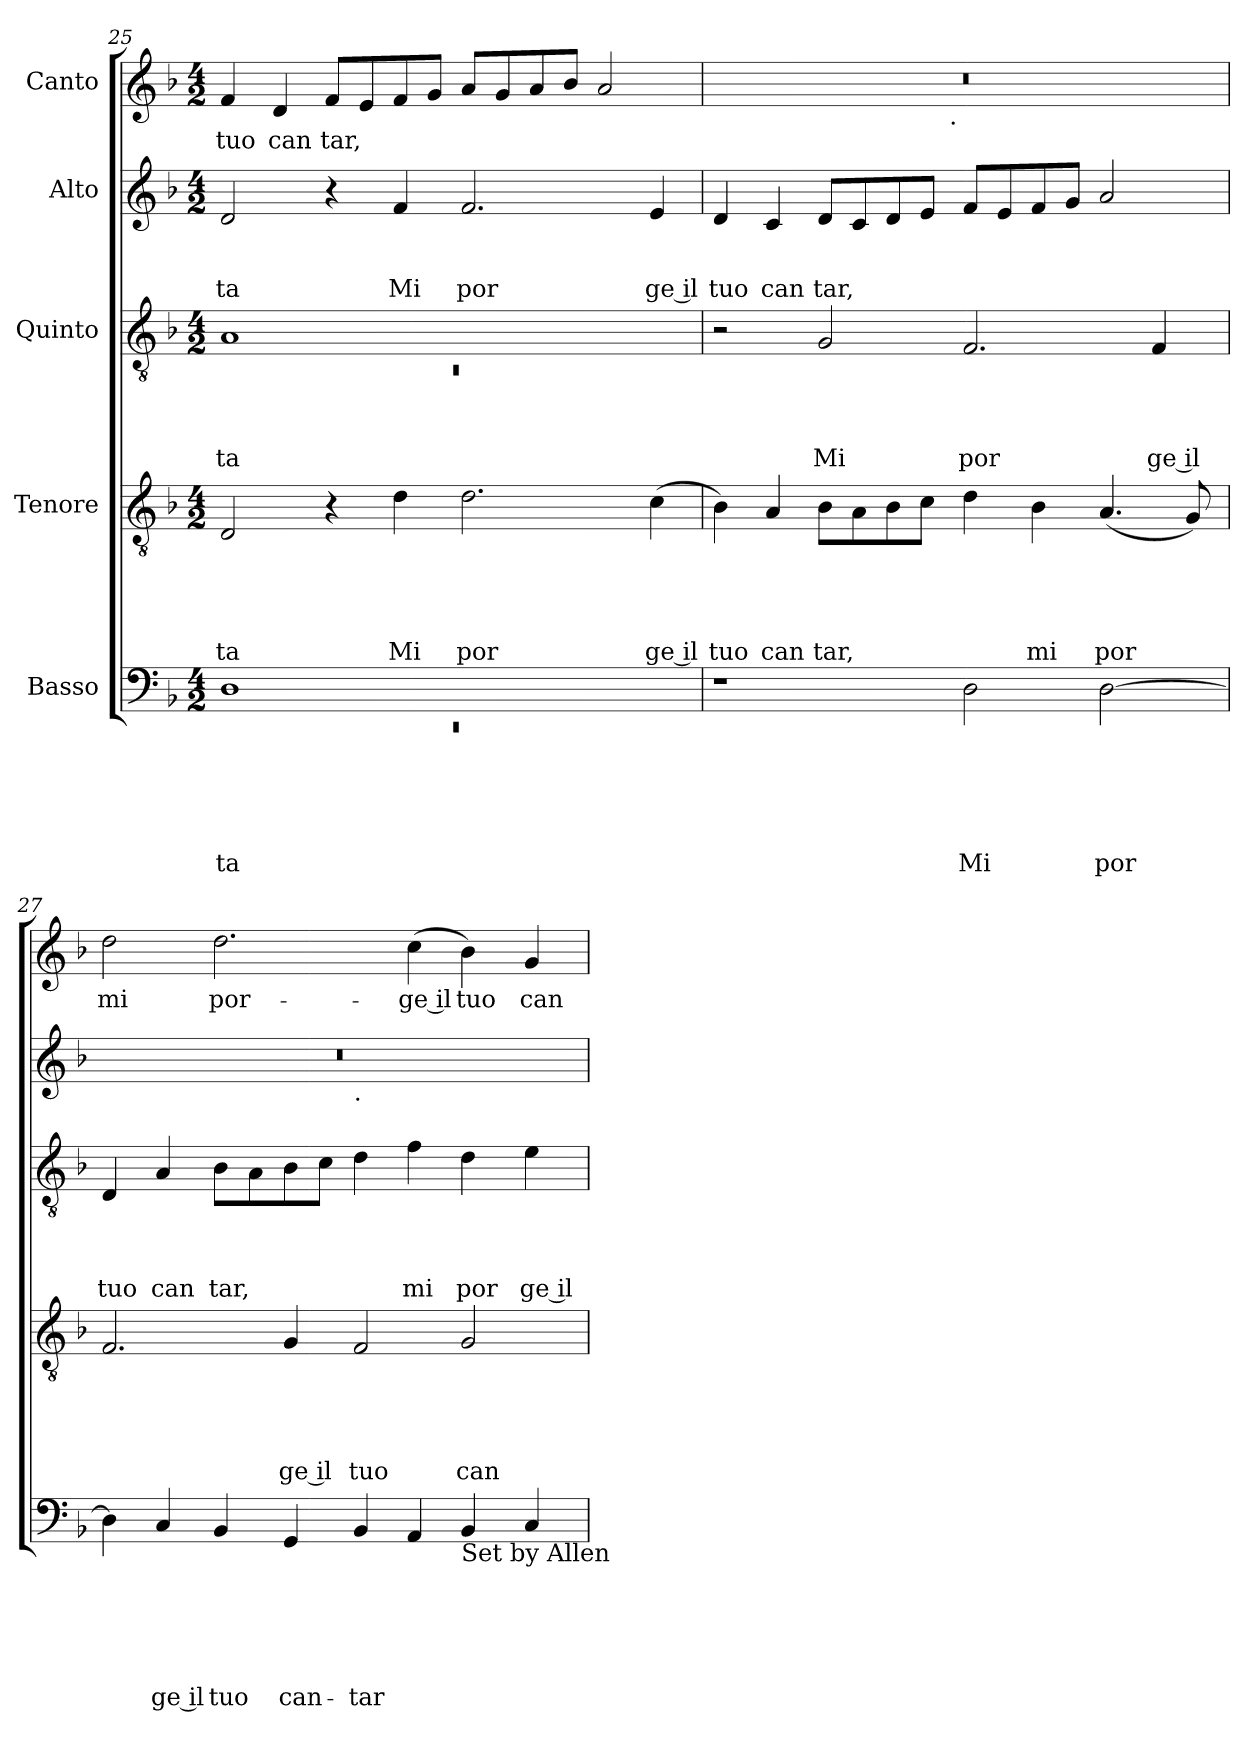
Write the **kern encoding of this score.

**kern	**text	**text	**text	**text	**text	**text	**kern	**text	**text	**text	**text	**text	**kern	**text	**text	**text	**text	**kern	**text	**text	**text	**kern	**text
*part5	*part5	*part5	*part5	*part5	*part5	*part5	*part4	*part4	*part4	*part4	*part4	*part4	*part3	*part3	*part3	*part3	*part3	*part2	*part2	*part2	*part2	*part1	*part1
*staff5	*staff5	*staff5	*staff5	*staff5	*staff5	*staff5	*staff4	*staff4	*staff4	*staff4	*staff4	*staff4	*staff3	*staff3	*staff3	*staff3	*staff3	*staff2	*staff2	*staff2	*staff2	*staff1	*staff1
*I"Basso	*	*	*	*	*	*	*I"Tenore	*	*	*	*	*	*I"Quinto	*	*	*	*	*I"Alto	*	*	*	*I"Canto	*
*clefF4	*	*	*	*	*	*	*clefGv2	*	*	*	*	*	*clefGv2	*	*	*	*	*clefG2	*	*	*	*clefG2	*
*k[b-]	*	*	*	*	*	*	*k[b-]	*	*	*	*	*	*k[b-]	*	*	*	*	*k[b-]	*	*	*	*k[b-]	*
*F:	*	*	*	*	*	*	*F:	*	*	*	*	*	*F:	*	*	*	*	*F:	*	*	*	*F:	*
*M4/2	*	*	*	*	*	*	*M4/2	*	*	*	*	*	*M4/2	*	*	*	*	*M4/2	*	*	*	*M4/2	*
=25	=25	=25	=25	=25	=25	=25	=25	=25	=25	=25	=25	=25	=25	=25	=25	=25	=25	=25	=25	=25	=25	=25	=25
*^	*	*	*	*	*	*	*	*	*	*	*	*	*^	*	*	*	*	*	*	*	*	*	*
!	!LO:N:vis=1	!	!	!	!	!	!LO:LY:b	!	!	!	!	!	!LO:LY:b	!	!LO:N:vis=1	!	!	!	!LO:LY:b	!	!	!	!LO:LY:b	!	!LO:LY:b
1D	0rEE	.	.	.	.	.	ta	2D/	.	.	.	.	ta	1A	0rC	.	.	.	ta	2d/	.	.	ta	4f/	tuo
!	!	!	!	!	!	!	!	!	!	!	!	!	!	!	!	!	!	!	!	!	!	!	!	!	!LO:LY:b
.	.	.	.	.	.	.	.	.	.	.	.	.	.	.	.	.	.	.	.	.	.	.	.	4d/	can
!	!	!	!	!	!	!	!	!	!	!	!	!	!	!	!	!	!	!	!	!	!	!	!	!	!LO:LY:b
.	.	.	.	.	.	.	.	4r	.	.	.	.	.	.	.	.	.	.	.	4r	.	.	.	8f/L	tar,
.	.	.	.	.	.	.	.	.	.	.	.	.	.	.	.	.	.	.	.	.	.	.	.	8e/	.
!	!	!	!	!	!	!	!	!	!	!	!	!	!LO:LY:b	!	!	!	!	!	!	!	!	!	!LO:LY:b	!	!
.	.	.	.	.	.	.	.	4d\	.	.	.	.	Mi	.	.	.	.	.	.	4f/	.	.	Mi	8f/	.
.	.	.	.	.	.	.	.	.	.	.	.	.	.	.	.	.	.	.	.	.	.	.	.	8g/J	.
!	!	!	!	!	!	!	!	!	!	!	!	!	!LO:LY:b	!	!	!	!	!	!	!	!	!	!LO:LY:b	!	!
1ryy	.	.	.	.	.	.	.	2.d\	.	.	.	.	por	1ryy	.	.	.	.	.	2.f/	.	.	por	8a/L	.
.	.	.	.	.	.	.	.	.	.	.	.	.	.	.	.	.	.	.	.	.	.	.	.	8g/	.
.	.	.	.	.	.	.	.	.	.	.	.	.	.	.	.	.	.	.	.	.	.	.	.	8a/	.
.	.	.	.	.	.	.	.	.	.	.	.	.	.	.	.	.	.	.	.	.	.	.	.	8b-/J	.
.	.	.	.	.	.	.	.	.	.	.	.	.	.	.	.	.	.	.	.	.	.	.	.	2a/	.
!	!	!	!	!	!	!	!	!	!	!	!	!	!LO:LY:b:rj	!	!	!	!	!	!	!	!	!	!LO:LY:b:rj	!	!
.	.	.	.	.	.	.	.	(<4c\	.	.	.	.	ge il	.	.	.	.	.	.	4e/	.	.	ge il	.	.
*v	*v	*	*	*	*	*	*	*	*	*	*	*	*	*v	*v	*	*	*	*	*	*	*	*	*	*
=26	=26	=26	=26	=26	=26	=26	=26	=26	=26	=26	=26	=26	=26	=26	=26	=26	=26	=26	=26	=26	=26	=26	=26
!	!	!	!	!	!	!	!	!	!	!	!	!LO:LY:b	!	!	!	!	!	!	!	!	!LO:LY:b	!	!
*	*	*	*	*	*	*	*	*	*	*	*	*	*	*	*	*	*	*	*	*	*	*^	*
1r	.	.	.	.	.	.	4B-\)	.	.	.	.	tuo	2r	.	.	.	.	4d/	.	.	tuo	0r	2ryy	.
!	!	!	!	!	!	!	!	!	!	!	!	!LO:LY:b	!	!	!	!	!	!	!	!	!LO:LY:b	!	!	!
.	.	.	.	.	.	.	4A/	.	.	.	.	can	.	.	.	.	.	4c/	.	.	can	.	.	.
!	!	!	!	!	!	!	!	!	!	!	!	!LO:LY:b	!	!	!	!	!LO:LY:b	!	!	!	!LO:LY:b	!	!	!
.	.	.	.	.	.	.	8B-\L	.	.	.	.	tar,	2G/	.	.	.	Mi	8d/L	.	.	tar,	.	4...ryy	.
.	.	.	.	.	.	.	8A\	.	.	.	.	.	.	.	.	.	.	8c/	.	.	.	.	.	.
.	.	.	.	.	.	.	8B-\	.	.	.	.	.	.	.	.	.	.	8d/	.	.	.	.	.	.
.	.	.	.	.	.	.	8c\J	.	.	.	.	.	.	.	.	.	.	8e/J	.	.	.	.	.	.
!	!	!	!	!	!	!	!	!	!	!	!	!	!	!	!	!	!	!	!	!	!	!	!LO:TX:b:t=.	!
.	.	.	.	.	.	.	.	.	.	.	.	.	.	.	.	.	.	.	.	.	.	.	1ryy	.
!	!	!	!	!	!	!LO:LY:b	!	!	!	!	!	!	!	!	!	!	!LO:LY:b	!	!	!	!	!	!	!
2D\	.	.	.	.	.	Mi	4d\	.	.	.	.	.	2.F/	.	.	.	por	8f/L	.	.	.	.	.	.
.	.	.	.	.	.	.	.	.	.	.	.	.	.	.	.	.	.	8e/	.	.	.	.	.	.
!	!	!	!	!	!	!	!	!	!	!	!	!LO:LY:b	!	!	!	!	!	!	!	!	!	!	!	!
.	.	.	.	.	.	.	4B-\	.	.	.	.	mi	.	.	.	.	.	8f/	.	.	.	.	.	.
.	.	.	.	.	.	.	.	.	.	.	.	.	.	.	.	.	.	8g/J	.	.	.	.	.	.
!	!	!	!	!	!	!LO:LY:b	!	!	!	!	!	!LO:LY:b	!	!	!	!	!	!	!	!	!	!	!	!
[<2D\	.	.	.	.	.	por	(4.A/	.	.	.	.	por	.	.	.	.	.	2a/	.	.	.	.	.	.
!	!	!	!	!	!	!	!	!	!	!	!	!	!	!	!	!	!LO:LY:b:rj	!	!	!	!	!	!	!
.	.	.	.	.	.	.	.	.	.	.	.	.	4F/	.	.	.	ge il	.	.	.	.	.	.	.
.	.	.	.	.	.	.	8G/)	.	.	.	.	.	.	.	.	.	.	.	.	.	.	.	.	.
.	.	.	.	.	.	.	.	.	.	.	.	.	.	.	.	.	.	.	.	.	.	.	32ryy	.
!!LO:LB:g=z
=27	=27	=27	=27	=27	=27	=27	=27	=27	=27	=27	=27	=27	=27	=27	=27	=27	=27	=27	=27	=27	=27	=27	=27	=27
!	!	!	!	!	!	!	!	!	!	!	!	!	!	!	!	!	!LO:LY:b	!	!	!	!	!	!	!LO:LY:b
*	*	*	*	*	*	*	*	*	*	*	*	*	*	*	*	*	*	*^	*	*	*	*v	*v	*
4D\]	.	.	.	.	.	.	2.F/	.	.	.	.	.	4D/	.	.	.	tuo	0r	1ryy	.	.	.	2dd\	mi
!	!	!	!	!	!	!LO:LY:b:rj	!	!	!	!	!	!	!	!	!	!	!LO:LY:b	!	!	!	!	!	!	!
4C/	.	.	.	.	.	ge il	.	.	.	.	.	.	4A/	.	.	.	can	.	.	.	.	.	.	.
!	!	!	!	!	!	!LO:LY:b	!	!	!	!	!	!	!	!	!	!	!LO:LY:b	!	!	!	!	!	!	!LO:LY:b
4BB-/	.	.	.	.	.	tuo	.	.	.	.	.	.	8B-\L	.	.	.	tar,	.	.	.	.	.	2.dd\	por-
.	.	.	.	.	.	.	.	.	.	.	.	.	8A\	.	.	.	.	.	.	.	.	.	.	.
!	!	!	!	!	!	!LO:LY:b	!	!	!	!	!	!LO:LY:b:rj	!	!	!	!	!	!	!	!	!	!	!	!
4GG/	.	.	.	.	.	can-	4G/	.	.	.	.	ge il	8B-\	.	.	.	.	.	.	.	.	.	.	.
.	.	.	.	.	.	.	.	.	.	.	.	.	8c\J	.	.	.	.	.	.	.	.	.	.	.
!	!	!	!	!	!	!	!	!	!	!	!	!	!	!	!	!	!	!	!LO:TX:b:t=.	!	!	!	!	!
!	!	!	!	!	!	!LO:LY:b	!	!	!	!	!	!LO:LY:b	!	!	!	!	!	!	!	!	!	!	!	!
4BB-/	.	.	.	.	.	-tar	2F/	.	.	.	.	tuo	4d\	.	.	.	.	.	1ryy	.	.	.	.	.
!	!	!	!	!	!	!	!	!	!	!	!	!	!	!	!	!	!LO:LY:b	!	!	!	!	!	!	!LO:LY:b:rj
4AA/	.	.	.	.	.	.	.	.	.	.	.	.	4f\	.	.	.	mi	.	.	.	.	.	(<4cc\	-ge il
!LO:TX:b:t=Set by Allen	!	!	!	!	!	!	!	!	!	!	!	!	!	!	!	!	!	!	!	!	!	!	!	!
!	!	!	!	!	!	!	!	!	!	!	!	!LO:LY:b	!	!	!	!	!LO:LY:b	!	!	!	!	!	!	!LO:LY:b
4BB-/	.	.	.	.	.	.	2G/	.	.	.	.	can	4d\	.	.	.	por	.	.	.	.	.	4b-\)	tuo
!	!	!	!	!	!	!	!	!	!	!	!	!	!	!	!	!	!LO:LY:b:rj	!	!	!	!	!	!	!LO:LY:b
4C/	.	.	.	.	.	.	.	.	.	.	.	.	4e\	.	.	.	ge il	.	.	.	.	.	4g/	can-
*	*	*	*	*	*	*	*	*	*	*	*	*	*	*	*	*	*	*v	*v	*	*	*	*	*
=	=	=	=	=	=	=	=	=	=	=	=	=	=	=	=	=	=	=	=	=	=	=	=
*-	*-	*-	*-	*-	*-	*-	*-	*-	*-	*-	*-	*-	*-	*-	*-	*-	*-	*-	*-	*-	*-	*-	*-
